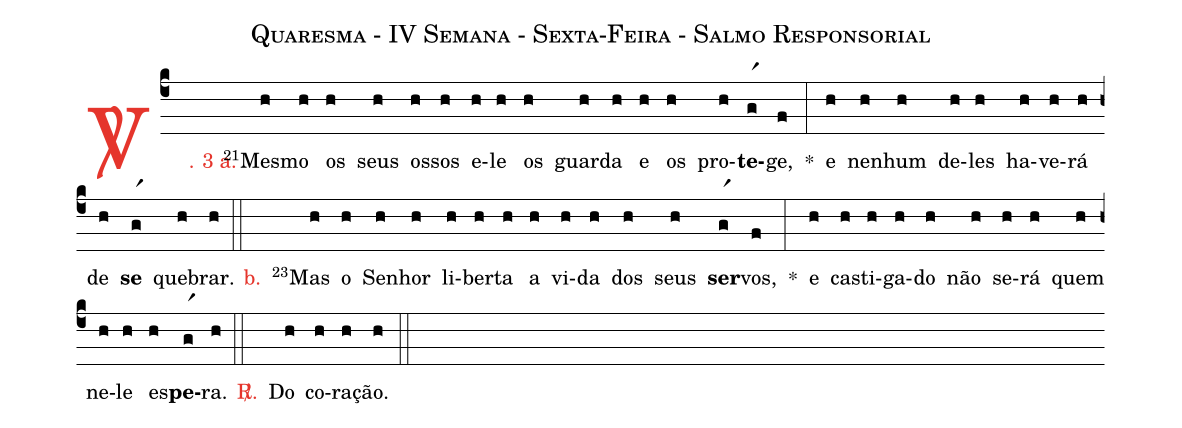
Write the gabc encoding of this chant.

name: Quaresma - IV Semana - Sexta-Feira - Salmo Responsorial;
%%
(c4)

<c><sp>V/</sp>. 3 a.</c>() <v>\VSup{21}</v>Mes(h)mo(h) os(h) seus(h) os(h)sos(h) e(h)le(h) os(h) guar(h)da(h) e(h) os(h) pro(h)<b>te</b>(gr1)ge,(f) *(:)
e(h) ne(h)nhum(h) de(h)les(h) ha(h)ve(h)rá(h) de(h) <b>se</b>(gr1) que(h)brar.(h)

(::)

<nlba><c>b.</c>() <v>\VSup{23}</v>Mas</nlba>(h) o(h) Se(h)nhor(h) li(h)ber(h)ta(h) a(h) vi(h)da(h) dos(h) seus(h) <b>ser</b>(gr1)vos,(f) *(:)
e(h) cas(h)ti(h)ga(h)do(h) não(h) se(h)rá(h) quem(h) ne(h)le(h) es(h)<b>pe</b>(gr1)ra.(h)

(::)

<nlba><c><sp>R/</sp>.</c>() Do</nlba>(h) co(h)ra(h)ção.(h)

(::)
